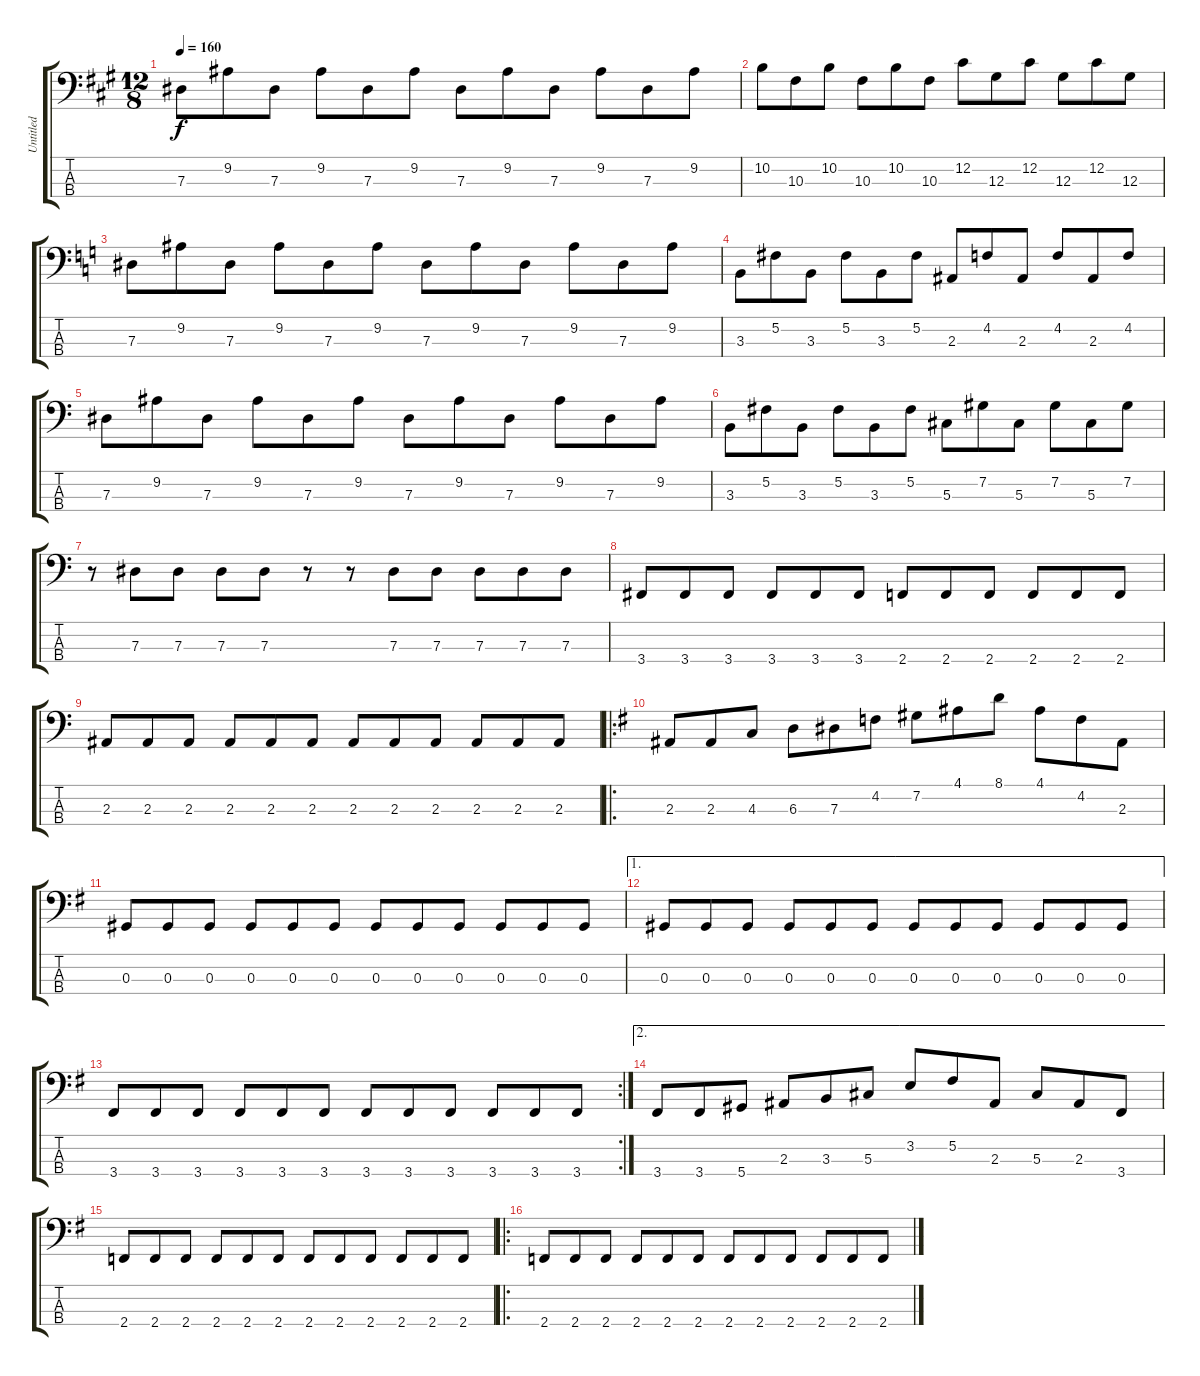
\track ("Untitled" "Untitled") {instrument electricbassfinger}
\staff {score tabs}
\tuning (Gb2 Db2 Ab1 Eb1) {hide}
\ts (12 8)
\tempo 160
\clef f4
\ks a
7.3.8{dy f} 9.2.8 7.3.8 9.2.8 7.3.8 9.2.8 7.3.8 9.2.8 7.3.8 9.2.8 7.3.8 9.2.8 |
10.2.8 10.3.8 10.2.8 10.3.8 10.2.8 10.3.8 12.2.8 12.3.8 12.2.8 12.3.8 12.2.8 12.3.8 |
\ks c
7.3.8 9.2.8 7.3.8 9.2.8 7.3.8 9.2.8 7.3.8 9.2.8 7.3.8 9.2.8 7.3.8 9.2.8 |
3.3.8 5.2.8 3.3.8 5.2.8 3.3.8 5.2.8 2.3.8 4.2.8 2.3.8 4.2.8 2.3.8 4.2.8 |
7.3.8 9.2.8 7.3.8 9.2.8 7.3.8 9.2.8 7.3.8 9.2.8 7.3.8 9.2.8 7.3.8 9.2.8 |
3.3.8 5.2.8 3.3.8 5.2.8 3.3.8 5.2.8 5.3.8 7.2.8 5.3.8 7.2.8 5.3.8 7.2.8 |
r.8 7.3.8 7.3.8 7.3.8 7.3.8 r.8 r.8 7.3.8 7.3.8 7.3.8 7.3.8 7.3.8 |
3.4.8 3.4.8 3.4.8 3.4.8 3.4.8 3.4.8 2.4.8 2.4.8 2.4.8 2.4.8 2.4.8 2.4.8 |
2.3.8 2.3.8 2.3.8 2.3.8 2.3.8 2.3.8 2.3.8 2.3.8 2.3.8 2.3.8 2.3.8 2.3.8 |
\ro
\ks g
2.3.8 2.3.8 4.3.8 6.3.8 7.3.8 4.2.8 7.2.8 4.1.8 8.1.8 4.1.8 4.2.8 2.3.8 |
0.3.8 0.3.8 0.3.8 0.3.8 0.3.8 0.3.8 0.3.8 0.3.8 0.3.8 0.3.8 0.3.8 0.3.8 |
\ae 1
0.3.8 0.3.8 0.3.8 0.3.8 0.3.8 0.3.8 0.3.8 0.3.8 0.3.8 0.3.8 0.3.8 0.3.8 |
\rc 2
3.4.8 3.4.8 3.4.8 3.4.8 3.4.8 3.4.8 3.4.8 3.4.8 3.4.8 3.4.8 3.4.8 3.4.8 |
\ae 2
3.4.8 3.4.8 5.4.8 2.3.8 3.3.8 5.3.8 3.2.8 5.2.8 2.3.8 5.3.8 2.3.8 3.4.8 |
2.4.8 2.4.8 2.4.8 2.4.8 2.4.8 2.4.8 2.4.8 2.4.8 2.4.8 2.4.8 2.4.8 2.4.8 |
\ro
2.4.8 2.4.8 2.4.8 2.4.8 2.4.8 2.4.8 2.4.8 2.4.8 2.4.8 2.4.8 2.4.8 2.4.8
